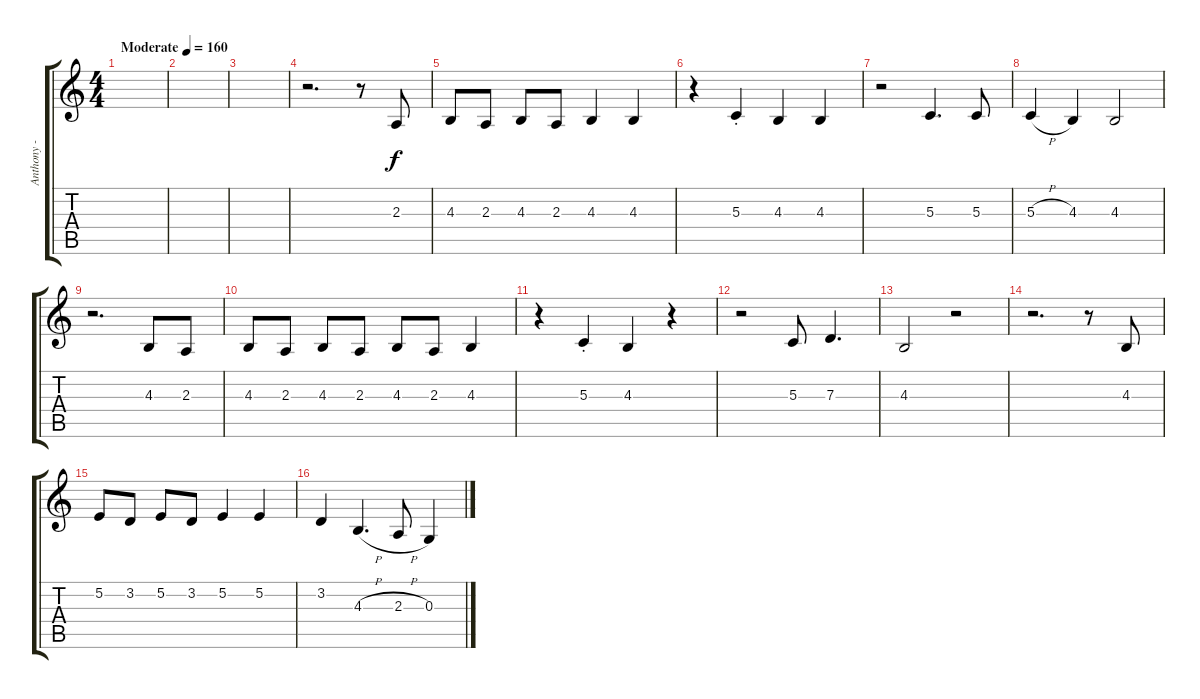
\track ("Anthony - Voice" "Anthony - ") {instrument sopranosax}
\staff {score tabs}
\tuning (E4 B3 G3 D3 A2 E2) {hide}
\ts (4 4)
\tempo (160 "Moderate")
\clef g2
\ks c
|
|
|
r.2{d} r.8 2.3.8 |
4.3.8 2.3.8 4.3.8 2.3.8 4.3.4 4.3.4 |
r.4 5.3{st}.4 4.3.4 4.3.4 |
r.2 5.3.4{d} 5.3.8 |
5.3{h}.4 4.3.4 4.3.2 |
r.2{d} 4.3.8 2.3.8 |
4.3.8 2.3.8 4.3.8 2.3.8 4.3.8 2.3.8 4.3.4 |
r.4 5.3{st}.4 4.3.4 r.4 |
r.2 5.3.8 7.3.4{d} |
4.3.2 r.2 |
r.2{d} r.8 4.3.8 |
5.2.8 3.2.8 5.2.8 3.2.8 5.2.4 5.2.4 |
3.2.4 4.3{h}.4{d} 2.3{h}.8 0.3.4
